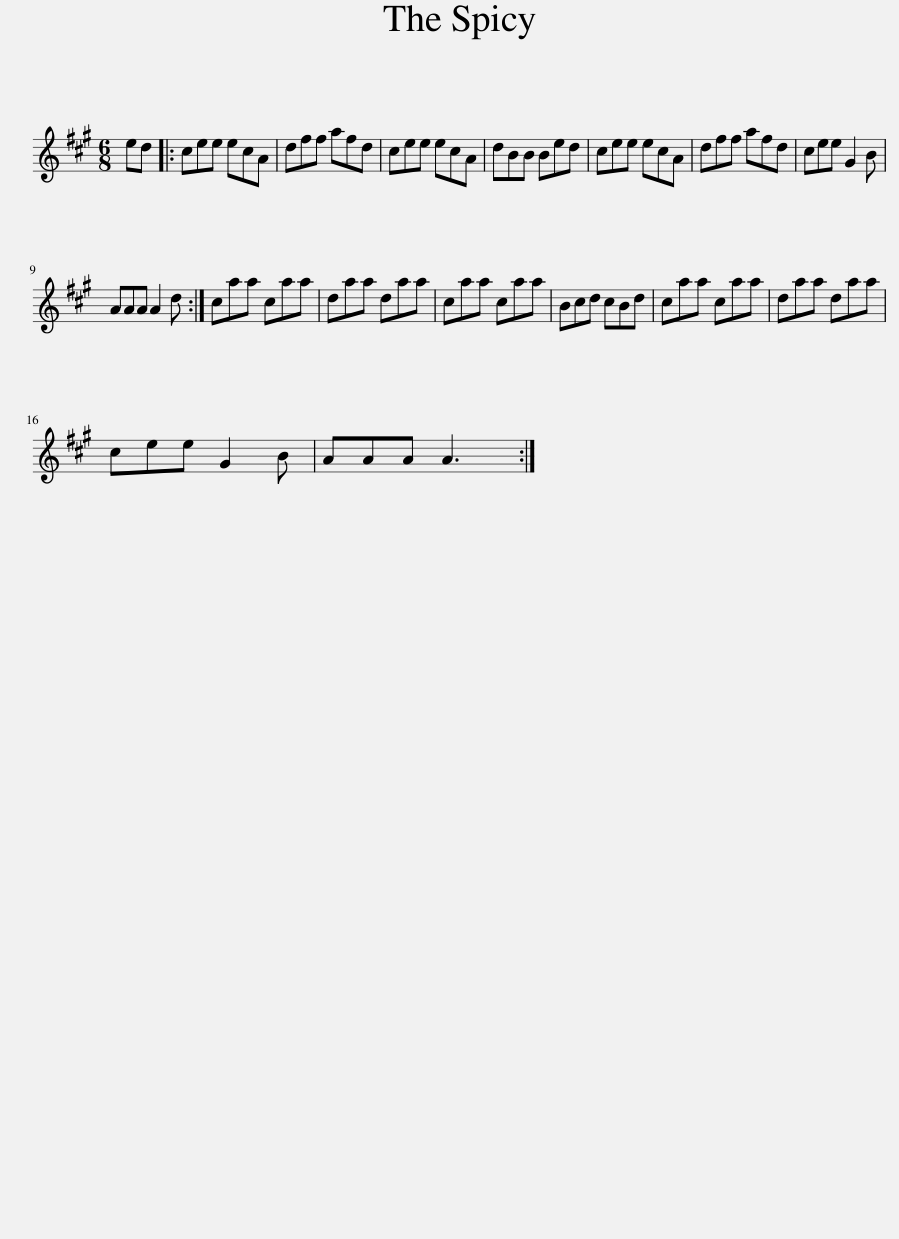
X:1
L:1/8
M:6/8
I:linebreak $
K:A
V:1 treble
V:1
 ed |: cee ecA | dff afd | cee ecA | dBB Bed | %5
 cee ecA | dff afd | cee G2 B |$ AAA A2 d :| caa caa | %10
 daa daa | caa caa | Bcd cBd | caa caa | daa daa |$ %15
 cee G2 B | AAA A3 :| %17
